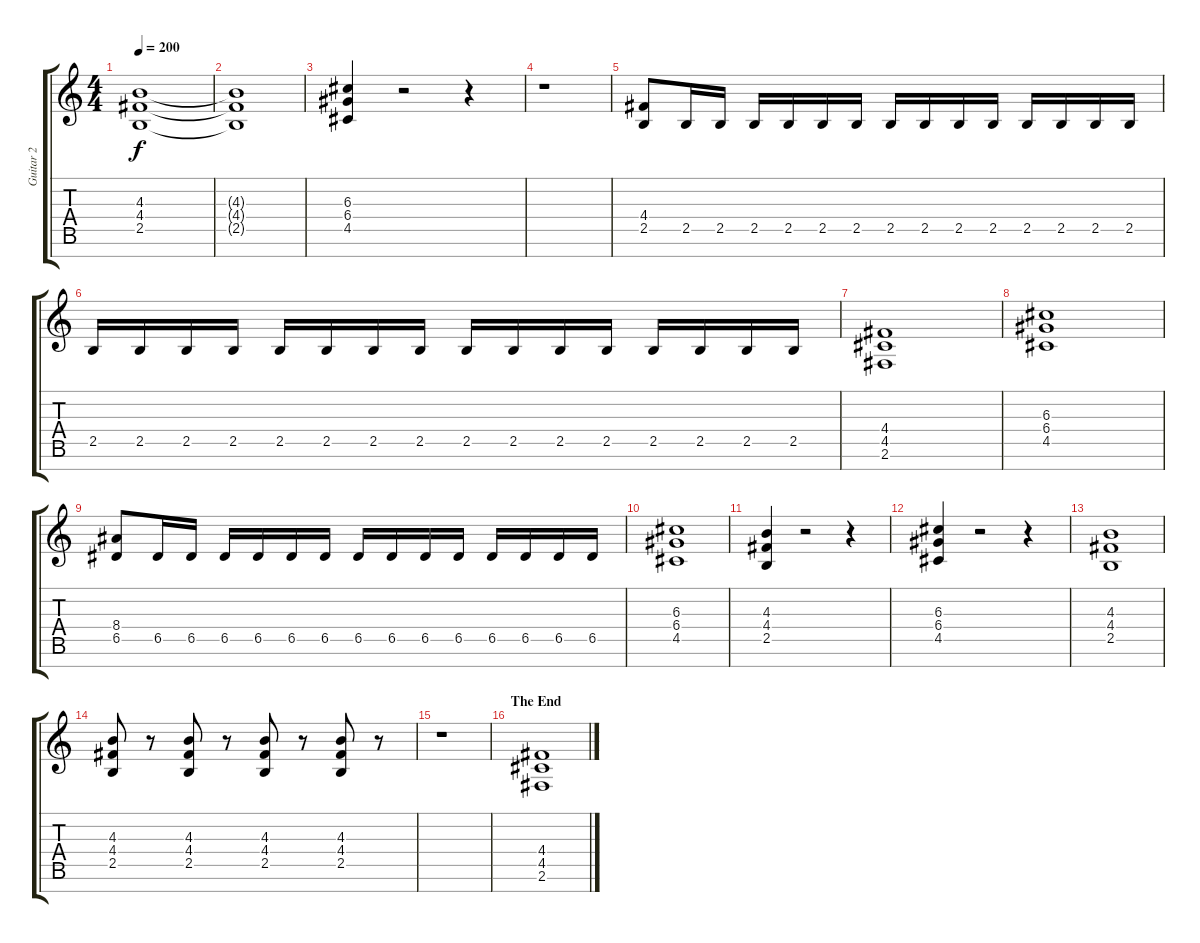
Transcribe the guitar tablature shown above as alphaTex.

\track ("Guitar 2" "Guitar 2") {instrument distortionguitar}
\staff {score tabs}
\tuning (E4 B3 G3 D3 A2 E2 B1) {hide}
\ts (4 4)
\tempo 200
\clef g2
\ks c
(4.3 4.4 2.5).1{dy f} |
(4.3{t} 4.4{t} 2.5{t}).1 |
(6.3 6.4 4.5).4 r.2 r.4 |
r.1 |
\section ("" "")
(4.4 2.5).8 2.5.16 2.5.16 2.5.16 2.5.16 2.5.16 2.5.16 2.5.16 2.5.16 2.5.16 2.5.16 2.5.16 2.5.16 2.5.16 2.5.16 |
2.5.16 2.5.16 2.5.16 2.5.16 2.5.16 2.5.16 2.5.16 2.5.16 2.5.16 2.5.16 2.5.16 2.5.16 2.5.16 2.5.16 2.5.16 2.5.16 |
(4.4 4.5 2.6).1 |
(6.3 6.4 4.5).1 |
(8.4 6.5).8 6.5.16 6.5.16 6.5.16 6.5.16 6.5.16 6.5.16 6.5.16 6.5.16 6.5.16 6.5.16 6.5.16 6.5.16 6.5.16 6.5.16 |
(6.3 6.4 4.5).1 |
(4.3 4.4 2.5).4 r.2 r.4 |
(6.3 6.4 4.5).4 r.2 r.4 |
(4.3 4.4 2.5).1 |
(4.3 4.4 2.5).8 r.8 (4.3 4.4 2.5).8 r.8 (4.3 4.4 2.5).8 r.8 (4.3 4.4 2.5).8 r.8 |
r.1 |
\section ("" "The End")
(4.4 4.5 2.6).1
